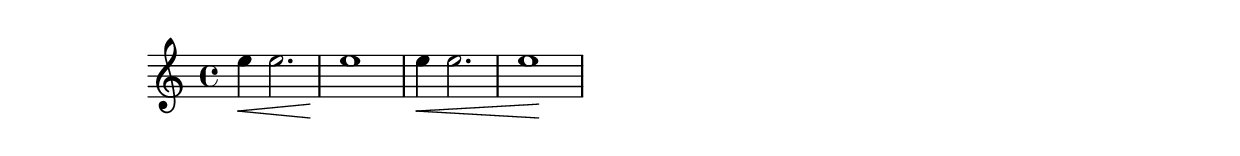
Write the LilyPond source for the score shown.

%% Do not edit this file; it is auto-generated from input/new
%% This file is in the public domain.
\version "2.11.48"
\header {
  lsrtags = "expressive-marks"
  texidoc = "If the note which ends a hairpin falls on a downbeat,
the hairpin stops at the bar line immediately preceding.  This behavior
can be controlled by overriding the @code{to-barline} property.
"
  doctitle = "Setting hairpin behavior at bar lines"
} % begin verbatim

\relative c'' {
  e4\< e2.
  e1\!
  \override Hairpin #'to-barline = ##f
  e4\< e2.
  e1\!
}
